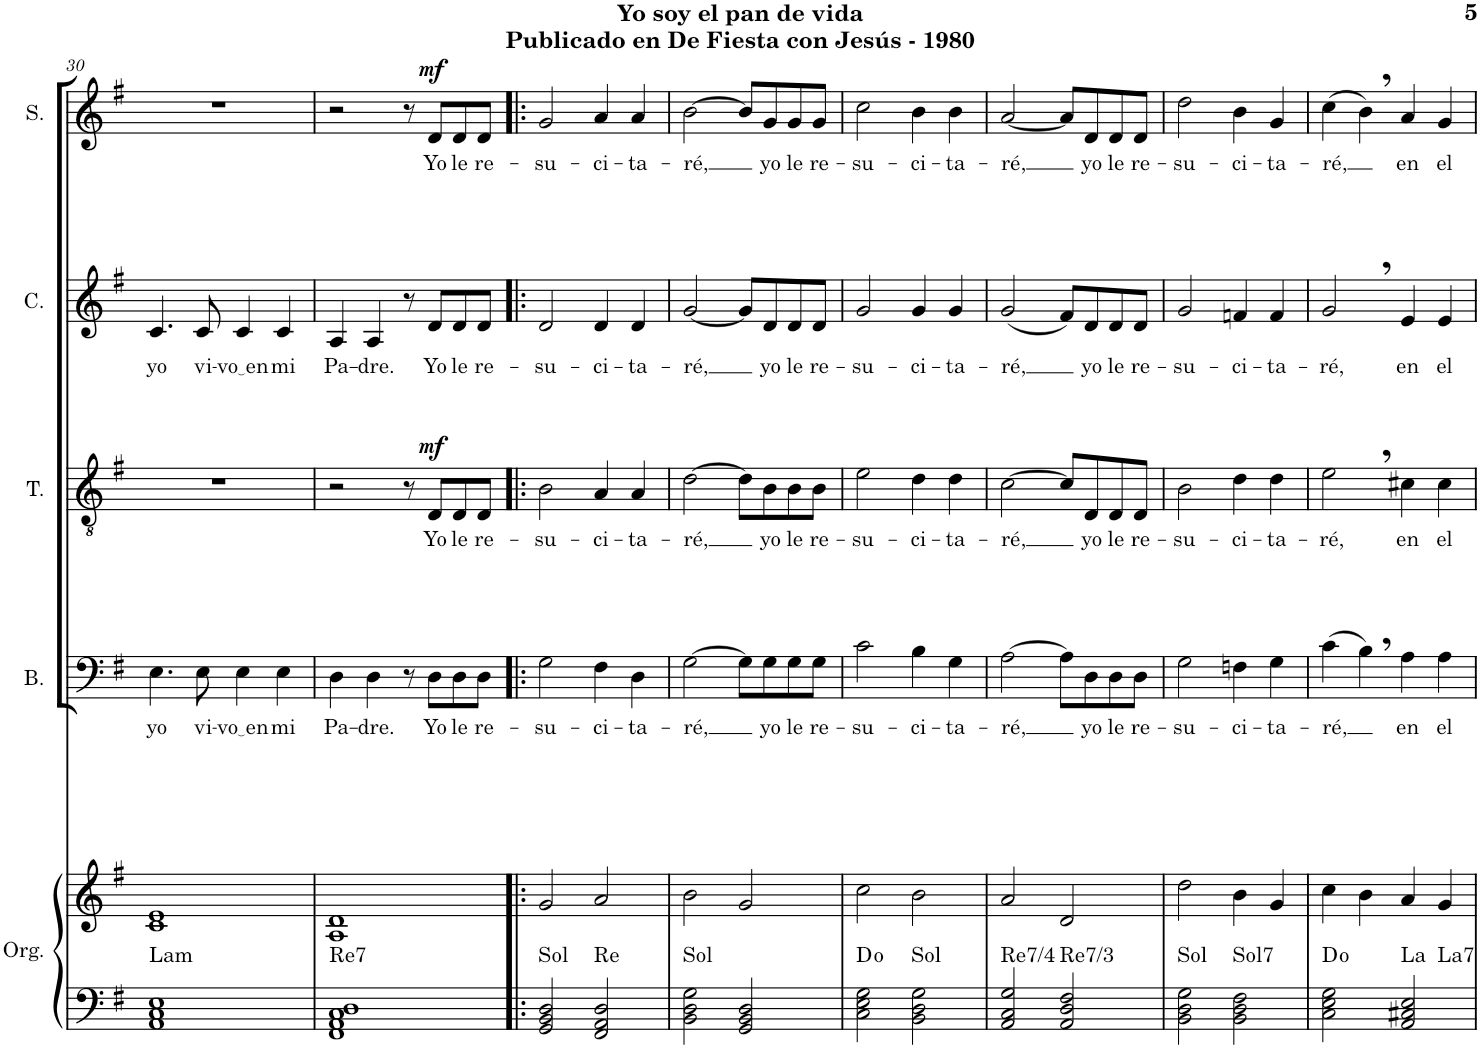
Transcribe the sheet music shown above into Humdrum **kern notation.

**kern	**kern	**harte	**kern	**text	**kern	**text	**dynam	**kern	**text	**kern	**text	**dynam
*part5	*part5	*part5	*part4	*part4	*part3	*part3	*part3	*part2	*part2	*part1	*part1	*part1
*staff6	*staff5	*	*staff4	*staff4	*staff3	*staff3	*staff3	*staff2	*staff2	*staff1	*staff1	*staff1
*I"Órgano	*	*	*I"Bajo	*	*I"Tenor	*	*	*I"Contralto	*	*I"Soprano	*	*
*	*	*	*I'B.	*	*I'T.	*	*	*I'C.	*	*I'S.	*	*
!!LO:PB:g=z
*clefF4	*clefG2	*	*clefF4	*	*clefGv2	*	*	*clefG2	*	*clefG2	*	*
*k[f#]	*k[f#]	*	*k[f#]	*	*k[f#]	*	*	*k[f#]	*	*k[f#]	*	*
*M4/4	*M4/4	*	*M4/4	*	*M4/4	*	*	*M4/4	*	*M4/4	*	*
*met(c)	*met(c)	*	*met(c)	*	*met(c)	*	*	*met(c)	*	*met(c)	*	*
=30	=30	=30	=30	=30	=30	=30	=30	=30	=30	=30	=30	=30
!	!	!LO:H:kt=Lam	!	!LO:LY:b	!	!	!	!	!LO:LY:b	!	!	!
1AA 1C 1E	1c 1e	N	4.E\	yo	1r	.	.	4.c/	yo	1r	.	.
!	!	!	!	!LO:LY:b	!	!	!	!	!LO:LY:b	!	!	!
.	.	.	8E\	vi-	.	.	.	8c/	vi-	.	.	.
!	!	!	!	!LO:LY:b	!	!	!	!	!LO:LY:b	!	!	!
.	.	.	4E\	vo en	.	.	.	4c/	vo en	.	.	.
!	!	!	!	!LO:LY:b	!	!	!	!	!LO:LY:b	!	!	!
.	.	.	4E\	mi	.	.	.	4c/	mi	.	.	.
=31	=31	=31	=31	=31	=31	=31	=31	=31	=31	=31	=31	=31
!	!	!LO:H:kt=Re7	!	!LO:LY:b	!	!	!	!	!LO:LY:b	!	!	!
1FF# 1AA 1C 1D	1A 1d	N	4D\	Pa-	2r	.	.	4A/	Pa-	2r	.	.
!	!	!	!	!LO:LY:b	!	!	!	!	!LO:LY:b	!	!	!
.	.	.	4D\	-dre.	.	.	.	4A/	-dre.	.	.	.
.	.	.	8r	.	8r	.	.	8r	.	8r	.	.
!	!	!	!	!LO:LY:b	!	!LO:LY:b	!LO:DY:a	!	!LO:LY:b	!	!LO:LY:b	!LO:DY:a
.	.	.	8D\L	Yo	8D/L	Yo	mf	8d/L	Yo	8d/L	Yo	mf
!	!	!	!	!LO:LY:b	!	!LO:LY:b	!	!	!LO:LY:b	!	!LO:LY:b	!
.	.	.	8D\	le	8D/	le	.	8d/	le	8d/	le	.
!	!	!	!	!LO:LY:b	!	!LO:LY:b	!	!	!LO:LY:b	!	!LO:LY:b	!
.	.	.	8D\J	re-	8D/J	re-	.	8d/J	re-	8d/J	re-	.
=32!|:	=32!|:	=32!|:	=32!|:	=32!|:	=32!|:	=32!|:	=32!|:	=32!|:	=32!|:	=32!|:	=32!|:	=32!|:
!	!	!LO:H:kt=Sol	!	!LO:LY:b	!	!LO:LY:b	!	!	!LO:LY:b	!	!LO:LY:b	!
2GG/ 2BB/ 2D/	2g/	N	2G\	-su-	2B\	-su-	.	2d/	-su-	2g/	-su-	.
!	!	!LO:H:kt=Re	!	!LO:LY:b	!	!LO:LY:b	!	!	!LO:LY:b	!	!LO:LY:b	!
2FF#/ 2AA/ 2D/	2a/	N	4F#\	-ci-	4A/	-ci-	.	4d/	-ci-	4a/	-ci-	.
!	!	!	!	!LO:LY:b	!	!LO:LY:b	!	!	!LO:LY:b	!	!LO:LY:b	!
.	.	.	4D\	-ta-	4A/	-ta-	.	4d/	-ta-	4a/	-ta-	.
=33	=33	=33	=33	=33	=33	=33	=33	=33	=33	=33	=33	=33
!	!	!LO:H:kt=Sol	!	!LO:LY:b	!	!LO:LY:b	!	!	!LO:LY:b	!	!LO:LY:b	!
2BB\ 2D\ 2G\	2b\	N	[2G\	-ré,	[2d\	-ré,	.	[2g/	-ré,	[2b\	-ré,	.
2GG/ 2BB/ 2D/	2g/	.	8G\L]	.	8d\L]	.	.	8g/L]	.	8b/L]	.	.
!	!	!	!	!LO:LY:b	!	!LO:LY:b	!	!	!LO:LY:b	!	!LO:LY:b	!
.	.	.	8G\	yo	8B\	yo	.	8d/	yo	8g/	yo	.
!	!	!	!	!LO:LY:b	!	!LO:LY:b	!	!	!LO:LY:b	!	!LO:LY:b	!
.	.	.	8G\	le	8B\	le	.	8d/	le	8g/	le	.
!	!	!	!	!LO:LY:b	!	!LO:LY:b	!	!	!LO:LY:b	!	!LO:LY:b	!
.	.	.	8G\J	re-	8B\J	re-	.	8d/J	re-	8g/J	re-	.
=34	=34	=34	=34	=34	=34	=34	=34	=34	=34	=34	=34	=34
!	!	!	!	!LO:LY:b	!	!LO:LY:b	!	!	!LO:LY:b	!	!LO:LY:b	!
2C\ 2E\ 2G\	2cc\	D:dim	2c\	-su-	2e\	-su-	.	2g/	-su-	2cc\	-su-	.
!	!	!LO:H:kt=Sol	!	!LO:LY:b	!	!LO:LY:b	!	!	!LO:LY:b	!	!LO:LY:b	!
2BB\ 2D\ 2G\	2b\	N	4B\	-ci-	4d\	-ci-	.	4g/	-ci-	4b\	-ci-	.
!	!	!	!	!LO:LY:b	!	!LO:LY:b	!	!	!LO:LY:b	!	!LO:LY:b	!
.	.	.	4G\	-ta-	4d\	-ta-	.	4g/	-ta-	4b\	-ta-	.
=35	=35	=35	=35	=35	=35	=35	=35	=35	=35	=35	=35	=35
!	!	!LO:H:kt=Re7/4	!	!LO:LY:b	!	!LO:LY:b	!	!	!LO:LY:b	!	!LO:LY:b	!
2AA/ 2C/ 2G/	2a/	N	[2A\	-ré,	[2c\	-ré,	.	(2g/	-ré,	[2a/	-ré,	.
!	!	!LO:H:kt=Re7/3	!	!	!	!	!	!	!	!	!	!
2AA/ 2D/ 2F#/	2d/	N	8A\L]	.	8c/L]	.	.	8f#/L)	.	8a/L]	.	.
!	!	!	!	!LO:LY:b	!	!LO:LY:b	!	!	!LO:LY:b	!	!LO:LY:b	!
.	.	.	8D\	yo	8D/	yo	.	8d/	yo	8d/	yo	.
!	!	!	!	!LO:LY:b	!	!LO:LY:b	!	!	!LO:LY:b	!	!LO:LY:b	!
.	.	.	8D\	le	8D/	le	.	8d/	le	8d/	le	.
!	!	!	!	!LO:LY:b	!	!LO:LY:b	!	!	!LO:LY:b	!	!LO:LY:b	!
.	.	.	8D\J	re-	8D/J	re-	.	8d/J	re-	8d/J	re-	.
=36	=36	=36	=36	=36	=36	=36	=36	=36	=36	=36	=36	=36
!	!	!LO:H:kt=Sol	!	!LO:LY:b	!	!LO:LY:b	!	!	!LO:LY:b	!	!LO:LY:b	!
2BB\ 2D\ 2G\	2dd\	N	2G\	-su-	2B\	-su-	.	2g/	-su-	2dd\	-su-	.
!	!	!LO:H:kt=Sol7	!	!LO:LY:b	!	!LO:LY:b	!	!	!LO:LY:b	!	!LO:LY:b	!
2BB\ 2D\ 2F#\	4b\	N	4Fn\	-ci-	4d\	-ci-	.	4fn/	-ci-	4b\	-ci-	.
!	!	!	!	!LO:LY:b	!	!LO:LY:b	!	!	!LO:LY:b	!	!LO:LY:b	!
.	4g/	.	4G\	-ta-	4d\	-ta-	.	4f/	-ta-	4g/	-ta-	.
=37	=37	=37	=37	=37	=37	=37	=37	=37	=37	=37	=37	=37
!	!	!	!	!LO:LY:b	!	!LO:LY:b	!	!	!LO:LY:b	!	!LO:LY:b	!
2C\ 2E\ 2G\	4cc\	D:dim	(4c\	-ré,	2e,\	-ré,	.	2g,/	-ré,	(4cc\	-ré,	.
.	4b\	.	4B,\)	.	.	.	.	.	.	4b,\)	.	.
!	!	!LO:H:n=1:kt=La	!	!LO:LY:b	!	!LO:LY:b	!	!	!LO:LY:b	!	!LO:LY:b	!
!	!	!LO:H:n=2:kt=La7	!	!	!	!	!	!	!	!	!	!
2AA/ 2C#X/ 2E/	4a/	N N	4A\	en	4c#X\	en	.	4e/	en	4a/	en	.
!	!	!	!	!LO:LY:b	!	!LO:LY:b	!	!	!LO:LY:b	!	!LO:LY:b	!
.	4g/	.	4A\	el	4c#\	el	.	4e/	el	4g/	el	.
=	=	=	=	=	=	=	=	=	=	=	=	=
*-	*-	*-	*-	*-	*-	*-	*-	*-	*-	*-	*-	*-
